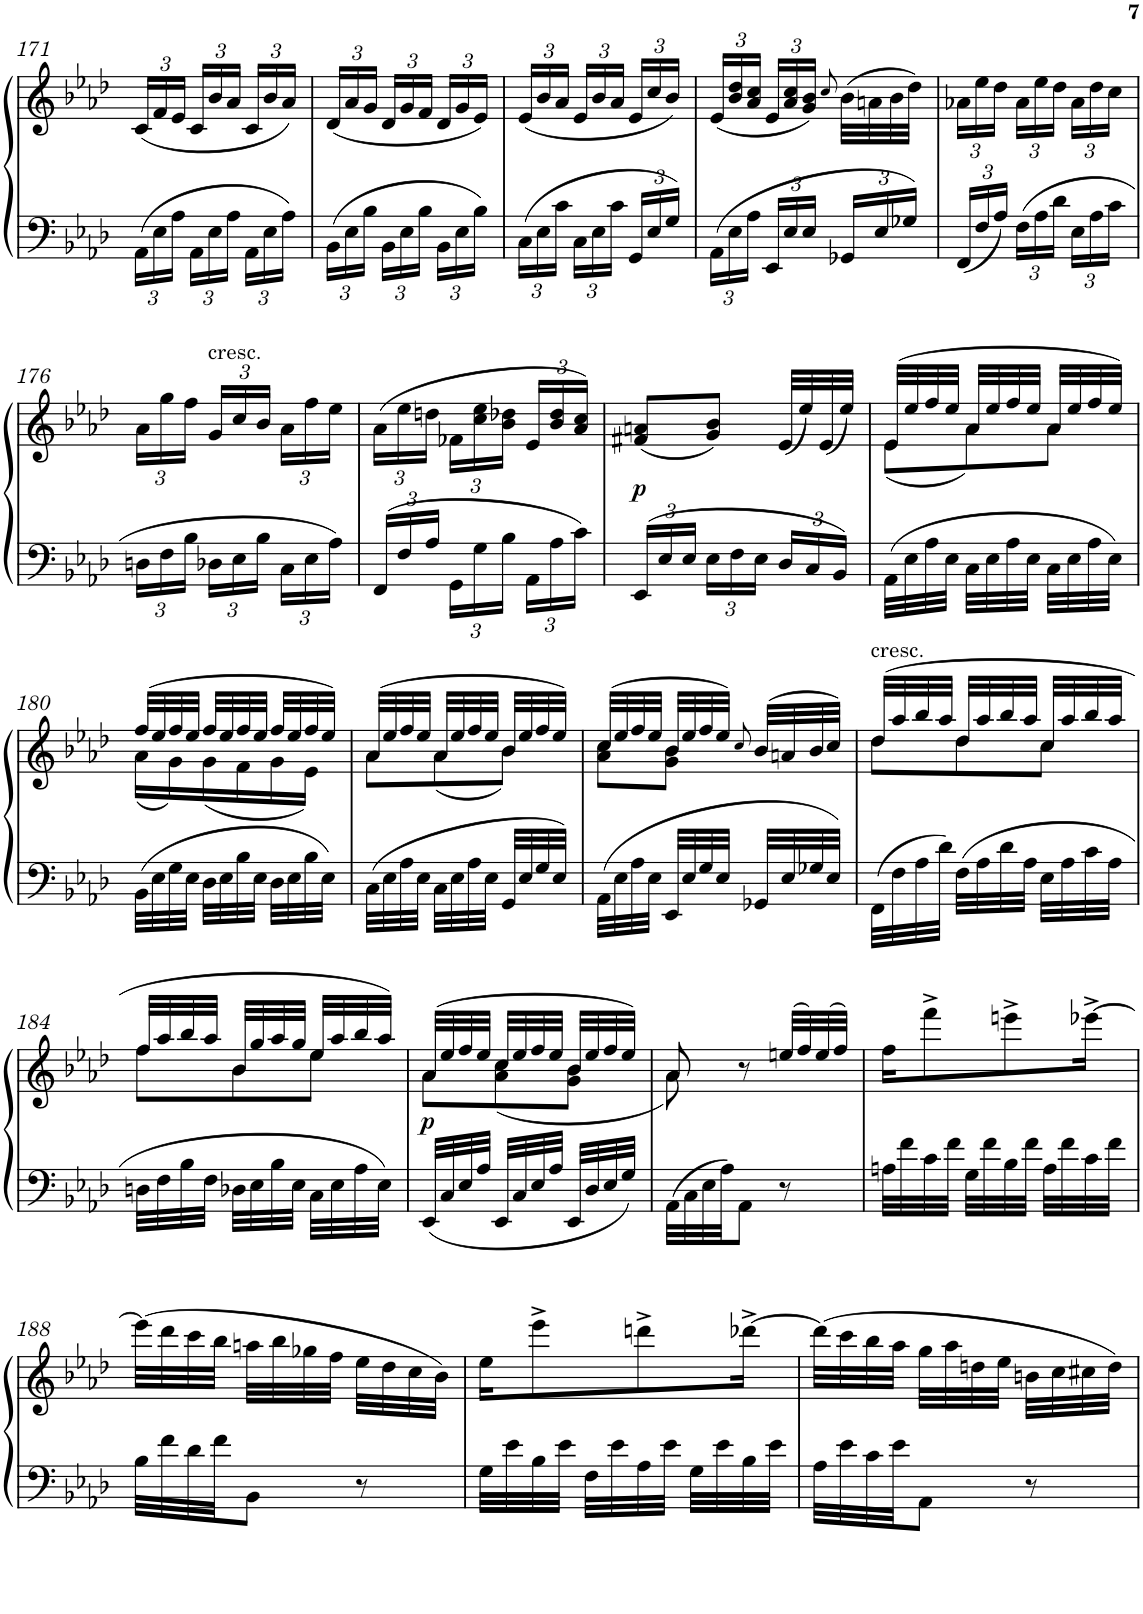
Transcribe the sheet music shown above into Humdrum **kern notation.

**kern	**kern	**dynam
*part1	*part1	*part1
*staff2	*staff1	*staff1/2
*I"Piano	*	*
*I'Pno.	*	*
!!LO:PB:g=z
*clefF4	*clefG2	*
*k[b-e-a-d-]	*k[b-e-a-d-]	*
*A-:	*A-:	*
*M3/8	*M3/8	*
*Xbrackettup	*Xbrackettup	*
=171	=171	=171
24AA-\LL	(<24c/LL	.
24E-\	24f/	.
24A-\JJ	24e-/JJ	.
24AA-\LL	24c/LL	.
24E-\	24b-/	.
24A-\JJ	24a-/JJ	.
24AA-\LL	24c/LL	.
24E-\	24b-/	.
24A-\JJ	24a-/JJ)	.
=172	=172	=172
24BB-\LL	(<24d-/LL	.
24E-\	24a-/	.
24B-\JJ	24g/JJ	.
24BB-\LL	24d-/LL	.
24E-\	24g/	.
24B-\JJ	24f/JJ	.
24BB-\LL	24d-/LL	.
24E-\	24g/	.
24B-\JJ	24e-/JJ)	.
=173	=173	=173
24C\LL	(<24e-/LL	.
24E-\	24b-/	.
24c\JJ	24a-/JJ	.
24C\LL	24e-/LL	.
24E-\	24b-/	.
24c\JJ	24a-/JJ	.
24GG/LL	24e-/LL	.
24E-/	24cc/	.
24G/JJ	24b-/JJ)	.
=174	=174	=174
24AA-\LL	(<24e-/LL	.
24E-\	24b-/ 24dd-/	.
24A-\JJ	24a-/ 24cc/JJ	.
24EE-/LL	24e-/LL	.
24E-/	24a-/ 24cc/	.
24E-/JJ	24g/ 24b-/JJ)	.
.	8qcc/	.
24GG-X/LL	(>32b-\LLL	.
.	32an\	.
24E-/	.	.
.	32b-\	.
24G-X/JJ	.	.
.	32dd-\JJJ)	.
=175	=175	=175
24FF/LL	24a-X\LL	.
24F/	24ee-\	.
24A-/JJ	24dd-\JJ	.
24F\LL	24a-\LL	.
24A-\	24ee-\	.
24d-\JJ	24dd-\JJ	.
24E-\LL	24a-\LL	.
24A-\	24dd-\	.
24c\JJ	24cc\JJ	.
!!LO:LB:g=z
=176	=176	=176
24Dn\LL	24a-\LL	.
24F\	24gg\	.
24B-\JJ	24ff\JJ	.
!	!LO:TX:a:t=cresc.	!
24D-X\LL	24g/LL	.
24E-\	24cc/	.
24B-\JJ	24b-/JJ	.
24C\LL	24a-\LL	.
24E-\	24ff\	.
24A-\JJ	24ee-\JJ	.
=177	=177	=177
24FF/LL	(>24a-\LL	.
24F/	24ee-\	.
24A-/JJ	24ddn\JJ	.
24GG\LL	24f-X\LL	.
24G\	24cc\ 24ee-\	.
24B-\JJ	24b-\ 24dd-X\JJ	.
24AA-\LL	24e-/LL	.
24A-\	24b-/ 24dd-/	.
24c\JJ	24a-/ 24cc/JJ)	.
=178	=178	=178
!	!	!LO:DY:b
24EE-/LL	(<8f#X/ 8an/L	p
24E-/	.	.
24E-/JJ	.	.
24E-\LL	8g/ 8b-/J)	.
24F\	.	.
24E-\JJ	.	.
24D-/LL	(<32e-/LLL	.
.	32ee-/)	.
24C/	.	.
.	(<32e-/	.
24BB-/JJ	.	.
.	32ee-/JJJ)	.
=179	=179	=179
*	*^	*
32AA-\LLL	(>32e-/LLL	(<8e-\L	.
32E-\	32ee-/	.	.
32A-\	32ff/	.	.
32E-\JJJ	32ee-/JJJ	.	.
32C\LLL	32a-/LLL	8a-\)	.
32E-\	32ee-/	.	.
32A-\	32ff/	.	.
32E-\JJJ	32ee-/JJJ	.	.
32C\LLL	32a-/LLL	8a-\J	.
32E-\	32ee-/	.	.
32A-\	32ff/	.	.
32E-\JJJ	32ee-/JJJ)	.	.
!!LO:LB:g=z	!!
=180	=180	=180	=180
32BB-\LLL	(>32ff/LLL	(<16a-\LL	.
32E-\	32ee-/	.	.
32G\	32ff/	16g\)	.
32E-\JJJ	32ee-/JJJ	.	.
32D-\LLL	32ff/LLL	(<16g\	.
32E-\	32ee-/	.	.
32B-\	32ff/	16f\	.
32E-\JJJ	32ee-/JJJ	.	.
32D-\LLL	32ff/LLL	16g\	.
32E-\	32ee-/	.	.
32B-\	32ff/	16e-\JJ)	.
32E-\JJJ	32ee-/JJJ)	.	.
=181	=181	=181	=181
32C\LLL	(>32a-/LLL	8a-\L	.
32E-\	32ee-/	.	.
32A-\	32ff/	.	.
32E-\JJJ	32ee-/JJJ	.	.
32C\LLL	32a-/LLL	(<8a-\	.
32E-\	32ee-/	.	.
32A-\	32ff/	.	.
32E-\JJJ	32ee-/JJJ	.	.
32GG/LLL	32b-/LLL	8b-\J)	.
32E-/	32ee-/	.	.
32G/	32ff/	.	.
32E-/JJJ	32ee-/JJJ)	.	.
=182	=182	=182	=182
32AA-\LLL	(>32cc/LLL	8a-\ 8cc\L	.
32E-\	32ee-/	.	.
32A-\	32ff/	.	.
32E-\JJJ	32ee-/JJJ	.	.
32EE-/LLL	32b-/LLL	8g\ 8b-\J	.
32E-/	32ee-/	.	.
32G/	32ff/	.	.
32E-/JJJ	32ee-/JJJ)	.	.
.	8qcc/	.	.
32GG-X/LLL	(>32b-/LLL	8ryy	.
32E-/	32an/	.	.
32G-X/	32b-/	.	.
32E-/JJJ	32cc/JJJ)	.	.
=183	=183	=183	=183
!	!LO:TX:a:t=cresc.	!	!
32FF\LLL	(>32dd-/LLL	8dd-\L	.
32F\	32aa-/	.	.
32A-\	32bb-/	.	.
32d-\JJJ	32aa-/JJJ	.	.
32F\LLL	32dd-/LLL	8dd-\	.
32A-\	32aa-/	.	.
32d-\	32bb-/	.	.
32A-\JJJ	32aa-/JJJ	.	.
32E-\LLL	32cc/LLL	8cc\J	.
32A-\	32aa-/	.	.
32c\	32bb-/	.	.
32A-\JJJ	32aa-/JJJ	.	.
!!LO:LB:g=z	!!
=184	=184	=184	=184
32Dn\LLL	32ff/LLL	8ff\L	.
32F\	32aa-/	.	.
32B-\	32bb-/	.	.
32F\JJJ	32aa-/JJJ	.	.
32D-X\LLL	32b-/LLL	8b-\	.
32E-\	32gg/	.	.
32B-\	32aa-/	.	.
32E-\JJJ	32gg/JJJ	.	.
32C\LLL	32ee-/LLL	8ee-\J	.
32E-\	32aa-/	.	.
32A-\	32bb-/	.	.
32E-\JJJ	32aa-/JJJ)	.	.
=185	=185	=185	=185
!	!	!	!LO:DY:b
32EE-/LLL	(>32a-/LLL	8a-\L	p
32C/	32ee-/	.	.
32E-/	32ff/	.	.
32A-/JJJ	32ee-/JJJ	.	.
32EE-/LLL	32cc/LLL	(<8a-\ 8cc\	.
32C/	32ee-/	.	.
32E-/	32ff/	.	.
32A-/JJJ	32ee-/JJJ	.	.
32EE-/LLL	32b-/LLL	8g\ 8b-\J	.
32D-/	32ee-/	.	.
32E-/	32ff/	.	.
32G/JJJ	32ee-/JJJ)	.	.
=186	=186	=186	=186
32AA-\LLL	8a-/	8a-\)	.
32C\	.	.	.
32E-\	.	.	.
32A-\JJ	.	.	.
8AA-\J	8r	4ryy	.
8r	(>32een/LLL	.	.
.	32ff/)	.	.
.	(>32ee/	.	.
.	32ff/JJJ)	.	.
*	*v	*v	*
=187	=187	=187
32An\LLL	16ff\KL	.
32f\	.	.
32c\	8fff^\	.
32f\JJJ	.	.
32G\LLL	.	.
32f\	.	.
32B-\	8eeen^\	.
32f\JJJ	.	.
32A\LLL	.	.
32f\	.	.
32c\	[16eee-X^\Jk	.
32f\JJJ	.	.
!!LO:LB:g=z
=188	=188	=188
32B-\LLL	(>32eee-\LLL]	.
32f\	32ddd-\	.
32d-\	32ccc\	.
32f\JJ	32bb-\JJJ	.
8BB-\J	32aan\LLL	.
.	32bb-\	.
.	32gg-X\	.
.	32ff\JJJ	.
8r	32ee-\LLL	.
.	32dd-\	.
.	32cc\	.
.	32b-\JJJ)	.
=189	=189	=189
32G\LLL	16ee-\KL	.
32e-\	.	.
32B-\	8eee-^\	.
32e-\JJJ	.	.
32F\LLL	.	.
32e-\	.	.
32A-\	8dddn^\	.
32e-\JJJ	.	.
32G\LLL	.	.
32e-\	.	.
32B-\	[16ddd-X^\Jk	.
32e-\JJJ	.	.
=190	=190	=190
32A-\LLL	(>32ddd-\LLL]	.
32e-\	32ccc\	.
32c\	32bb-\	.
32e-\JJ	32aa-\JJJ	.
8AA-\J	32gg\LLL	.
.	32aa-\	.
.	32ddn\	.
.	32ee-\JJJ	.
8r	32bn\LLL	.
.	32cc\	.
.	32cc#X\	.
.	32dd\JJJ)	.
=	=	=
*-	*-	*-
